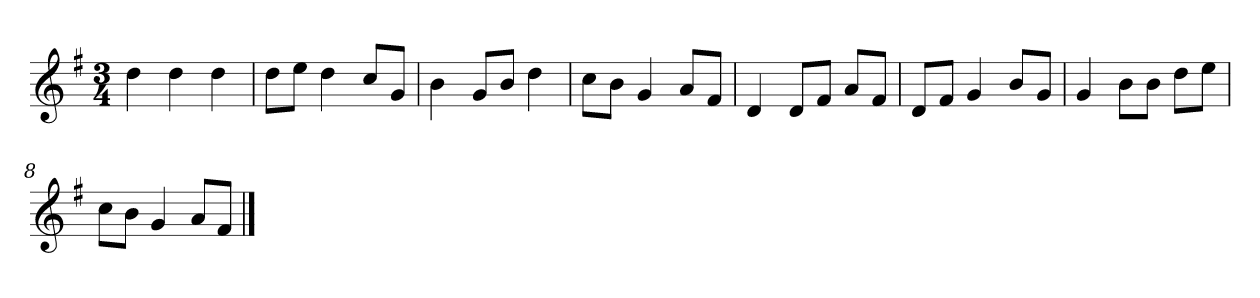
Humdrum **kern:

**kern
*part1
*staff1
*clefG2
*k[f#]
*G:
*M3/4
=
4dd
4dd
4dd
=2
8dd\L
8ee\J
4dd
8cc/L
8g/J
=3
4b
8g/L
8b/J
4dd
=4
8cc\L
8b\J
4g
8a/L
8f#/J
=5y
4d
8d/L
8f#/J
8a/L
8f#/J
=6
8d/L
8f#/J
4g
8b/L
8g/J
=7
4g
8b\L
8b\J
8dd\L
8ee\J
=8
8cc\L
8b\J
4g
8a/L
8f#/J
==
*-
